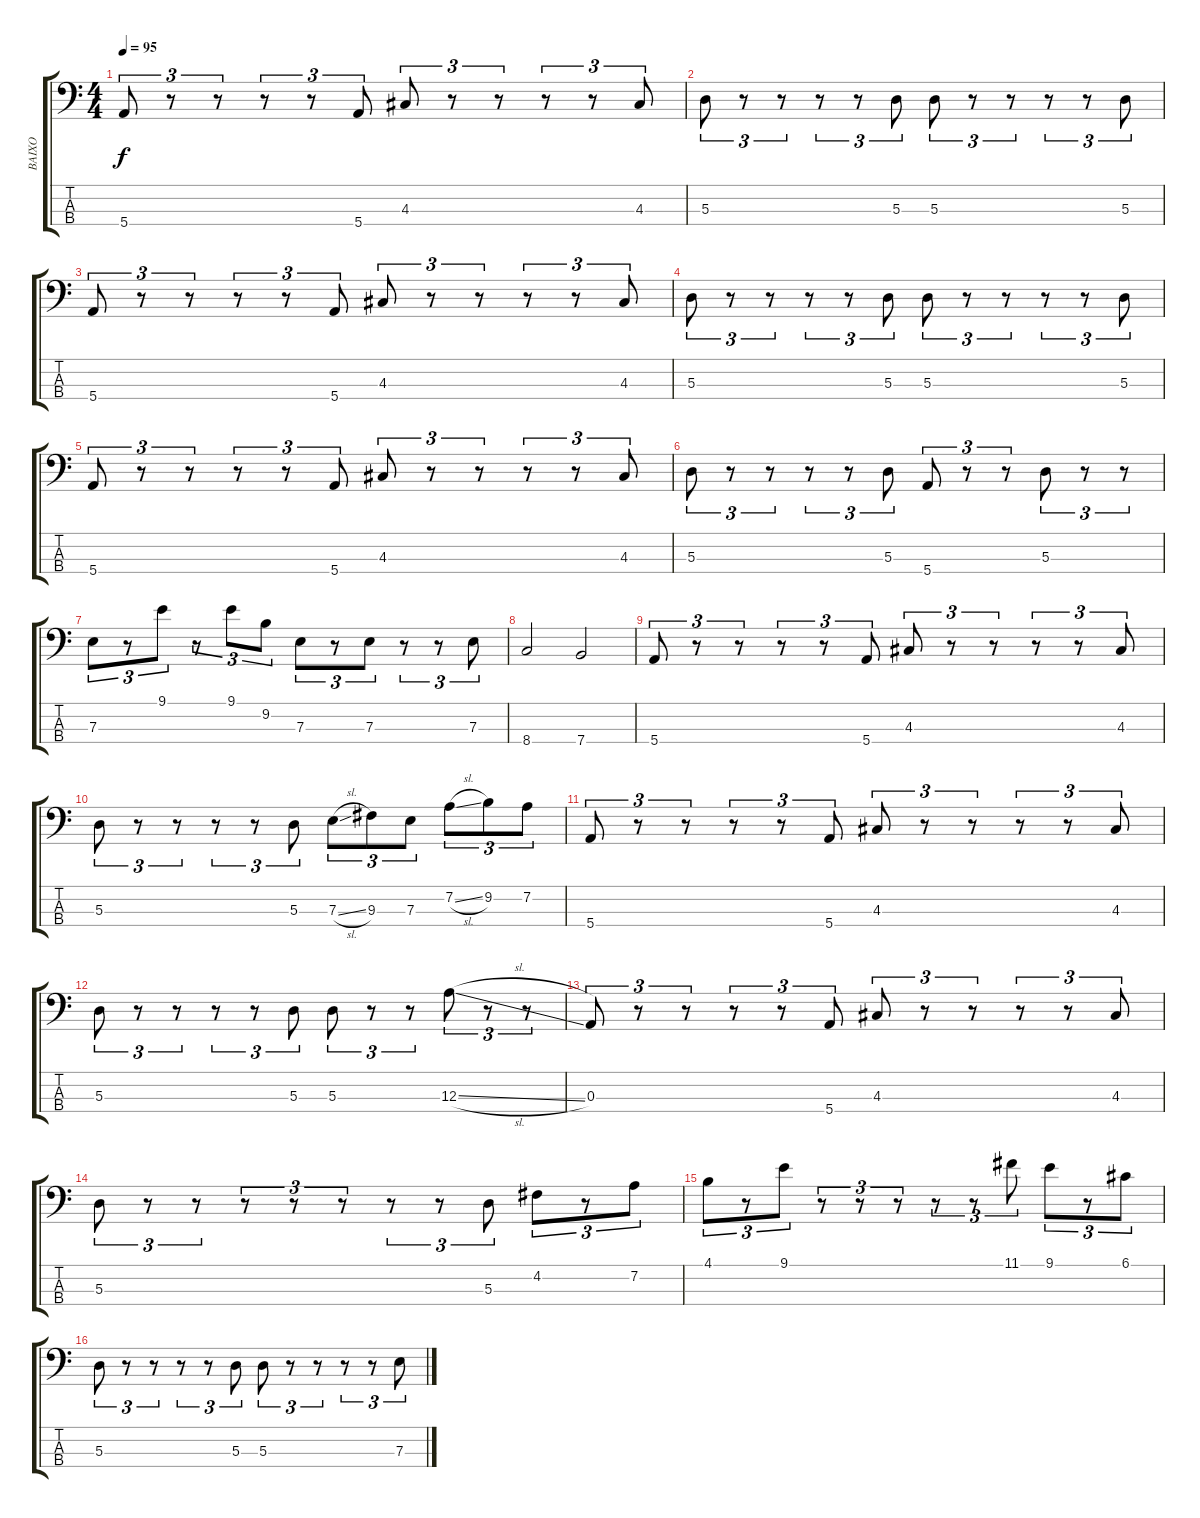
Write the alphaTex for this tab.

\track ("BAIXO" "BAIXO") {instrument electricguitarmuted}
\staff {score tabs}
\tuning (G2 D2 A1 E1) {hide}
\ts (4 4)
\tempo 95
\clef f4
\ks c
5.4.8{tu (3 2) dy f} r.8{tu (3 2)} r.8{tu (3 2)} r.8{tu (3 2)} r.8{tu (3 2)} 5.4.8{tu (3 2)} 4.3.8{tu (3 2)} r.8{tu (3 2)} r.8{tu (3 2)} r.8{tu (3 2)} r.8{tu (3 2)} 4.3.8{tu (3 2)} |
5.3.8{tu (3 2)} r.8{tu (3 2)} r.8{tu (3 2)} r.8{tu (3 2)} r.8{tu (3 2)} 5.3.8{tu (3 2)} 5.3.8{tu (3 2)} r.8{tu (3 2)} r.8{tu (3 2)} r.8{tu (3 2)} r.8{tu (3 2)} 5.3.8{tu (3 2)} |
5.4.8{tu (3 2)} r.8{tu (3 2)} r.8{tu (3 2)} r.8{tu (3 2)} r.8{tu (3 2)} 5.4.8{tu (3 2)} 4.3.8{tu (3 2)} r.8{tu (3 2)} r.8{tu (3 2)} r.8{tu (3 2)} r.8{tu (3 2)} 4.3.8{tu (3 2)} |
5.3.8{tu (3 2)} r.8{tu (3 2)} r.8{tu (3 2)} r.8{tu (3 2)} r.8{tu (3 2)} 5.3.8{tu (3 2)} 5.3.8{tu (3 2)} r.8{tu (3 2)} r.8{tu (3 2)} r.8{tu (3 2)} r.8{tu (3 2)} 5.3.8{tu (3 2)} |
5.4.8{tu (3 2)} r.8{tu (3 2)} r.8{tu (3 2)} r.8{tu (3 2)} r.8{tu (3 2)} 5.4.8{tu (3 2)} 4.3.8{tu (3 2)} r.8{tu (3 2)} r.8{tu (3 2)} r.8{tu (3 2)} r.8{tu (3 2)} 4.3.8{tu (3 2)} |
5.3.8{tu (3 2)} r.8{tu (3 2)} r.8{tu (3 2)} r.8{tu (3 2)} r.8{tu (3 2)} 5.3.8{tu (3 2)} 5.4.8{tu (3 2)} r.8{tu (3 2)} r.8{tu (3 2)} 5.3.8{tu (3 2)} r.8{tu (3 2)} r.8{tu (3 2)} |
7.3.8{tu (3 2)} r.8{tu (3 2)} 9.1.8{tu (3 2)} r.8{tu (3 2)} 9.1.8{tu (3 2)} 9.2.8{tu (3 2)} 7.3.8{tu (3 2)} r.8{tu (3 2)} 7.3.8{tu (3 2)} r.8{tu (3 2)} r.8{tu (3 2)} 7.3.8{tu (3 2)} |
8.4.2 7.4.2 |
5.4.8{tu (3 2)} r.8{tu (3 2)} r.8{tu (3 2)} r.8{tu (3 2)} r.8{tu (3 2)} 5.4.8{tu (3 2)} 4.3.8{tu (3 2)} r.8{tu (3 2)} r.8{tu (3 2)} r.8{tu (3 2)} r.8{tu (3 2)} 4.3.8{tu (3 2)} |
5.3.8{tu (3 2)} r.8{tu (3 2)} r.8{tu (3 2)} r.8{tu (3 2)} r.8{tu (3 2)} 5.3.8{tu (3 2)} 7.3{sl}.8{tu (3 2)} 9.3.8{tu (3 2)} 7.3.8{tu (3 2)} 7.2{sl}.8{tu (3 2)} 9.2.8{tu (3 2)} 7.2.8{tu (3 2)} |
5.4.8{tu (3 2)} r.8{tu (3 2)} r.8{tu (3 2)} r.8{tu (3 2)} r.8{tu (3 2)} 5.4.8{tu (3 2)} 4.3.8{tu (3 2)} r.8{tu (3 2)} r.8{tu (3 2)} r.8{tu (3 2)} r.8{tu (3 2)} 4.3.8{tu (3 2)} |
5.3.8{tu (3 2)} r.8{tu (3 2)} r.8{tu (3 2)} r.8{tu (3 2)} r.8{tu (3 2)} 5.3.8{tu (3 2)} 5.3.8{tu (3 2)} r.8{tu (3 2)} r.8{tu (3 2)} 12.3{sl}.8{tu (3 2)} r.8{tu (3 2)} r.8{tu (3 2)} |
0.3.8{tu (3 2)} r.8{tu (3 2)} r.8{tu (3 2)} r.8{tu (3 2)} r.8{tu (3 2)} 5.4.8{tu (3 2)} 4.3.8{tu (3 2)} r.8{tu (3 2)} r.8{tu (3 2)} r.8{tu (3 2)} r.8{tu (3 2)} 4.3.8{tu (3 2)} |
5.3.8{tu (3 2)} r.8{tu (3 2)} r.8{tu (3 2)} r.8{tu (3 2)} r.8{tu (3 2)} r.8{tu (3 2)} r.8{tu (3 2)} r.8{tu (3 2)} 5.3.8{tu (3 2)} 4.2.8{tu (3 2)} r.8{tu (3 2)} 7.2.8{tu (3 2)} |
4.1.8{tu (3 2)} r.8{tu (3 2)} 9.1.8{tu (3 2)} r.8{tu (3 2)} r.8{tu (3 2)} r.8{tu (3 2)} r.8{tu (3 2)} r.8{tu (3 2)} 11.1.8{tu (3 2)} 9.1.8{tu (3 2)} r.8{tu (3 2)} 6.1.8{tu (3 2)} |
5.3.8{tu (3 2)} r.8{tu (3 2)} r.8{tu (3 2)} r.8{tu (3 2)} r.8{tu (3 2)} 5.3.8{tu (3 2)} 5.3.8{tu (3 2)} r.8{tu (3 2)} r.8{tu (3 2)} r.8{tu (3 2)} r.8{tu (3 2)} 7.3.8{tu (3 2)}
